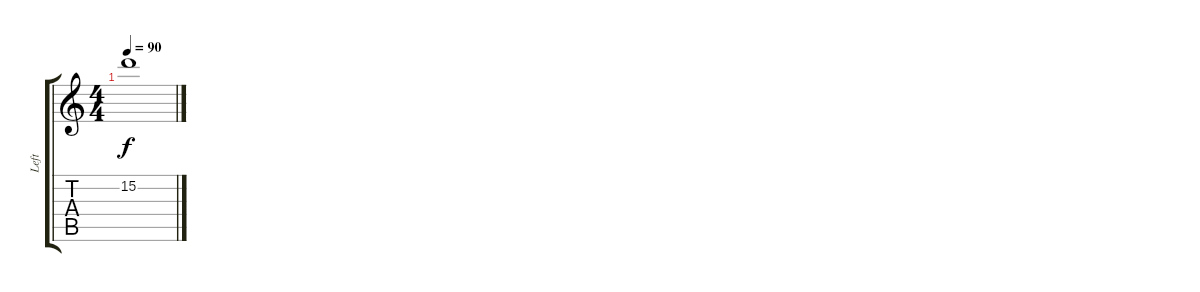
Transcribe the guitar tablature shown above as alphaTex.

\track ("Left" "Left") {instrument acousticguitarsteel}
\staff {score tabs}
\tuning (E4 B3 G3 D3 A2 E2) {hide}
\ts (4 4)
\tempo 90
\clef g2
\ks c
15.2{t}.1{dy f}
